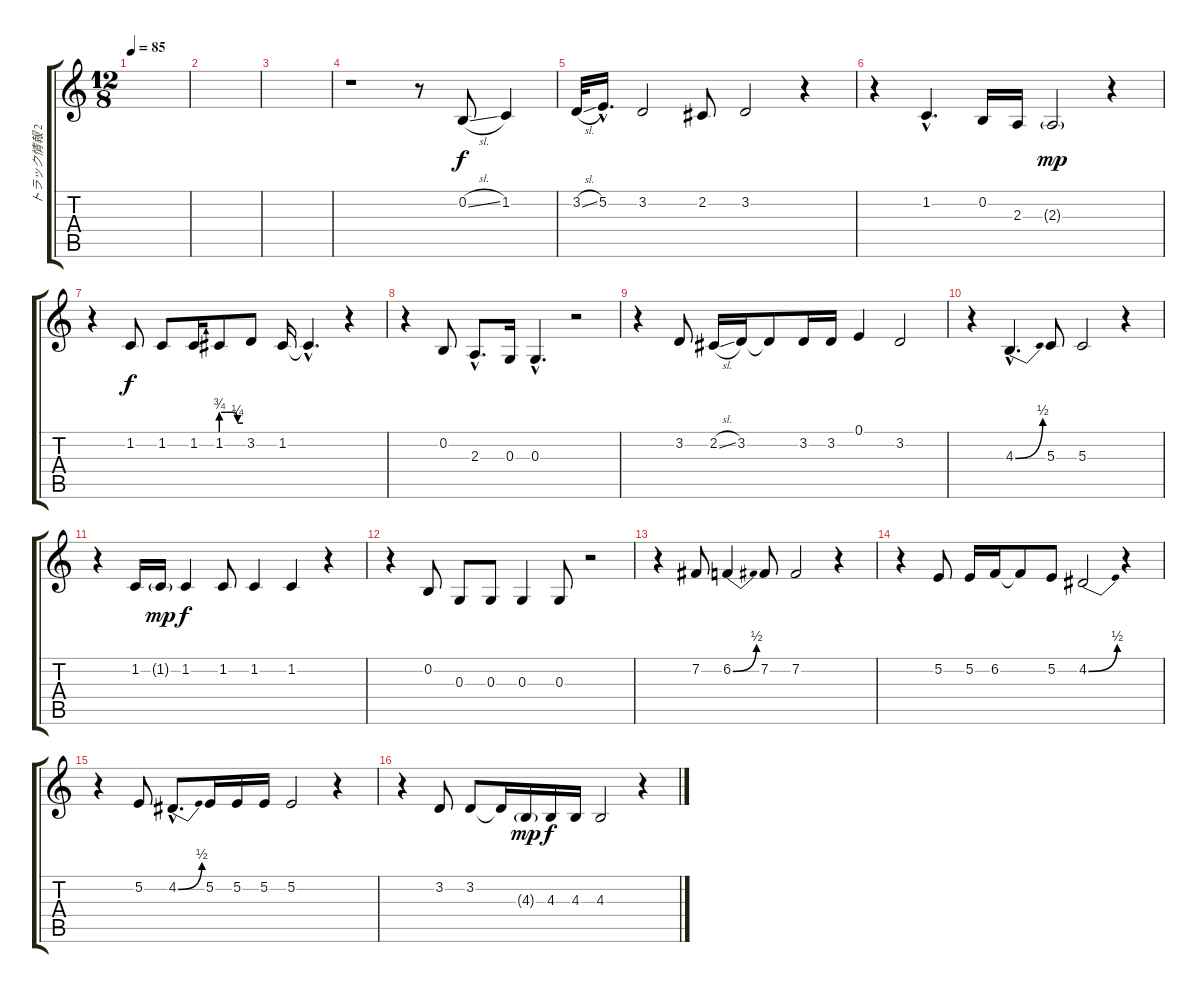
\track ("トラック情報 2" "トラック情報 2") {instrument lead6voice}
\staff {score tabs}
\tuning (E4 B3 G3 D3 A2 E2) {hide}
\ts (12 8)
\tempo 85
\clef g2
\ks c
|
|
|
r.1 r.8 0.2{sl}.8 1.2.4 |
3.2{sl}.32 5.2{hac}.16{d} 3.2.2 2.2.8 3.2.2 r.4 |
r.4 1.2{hac}.4{d} 0.2.16 2.3.16 2.3{g}.2{dy mp} r.4 |
r.4 1.2.8{dy f} 1.2.8 1.2.16 1.2{be (custom 0 3 15 3 30 3 45 1 60 1)}.8 3.2.8 1.2.16 1.2{hac t}.4{d} r.4 |
r.4 0.2.8 2.3{hac}.8{d} 0.3.16 0.3{hac}.4{d} r.2 |
r.4 3.2.8 2.2{sl}.16 3.2.16 3.2{t}.8 3.2.16 3.2.16 0.1.4 3.2.2 |
r.4 4.3{be (bend 0 0 60 2) hac}.4{d} 5.3.8 5.3.2 r.4 |
r.4 1.2.16 1.2{g}.16{dy mp} 1.2.4{dy f} 1.2.8 1.2.4 1.2.4 r.4 |
r.4 0.2.8 0.3.8 0.3.8 0.3.4 0.3.8 r.2 |
r.4 7.2.8 6.2{be (bend 0 0 60 2)}.4 7.2.8 7.2.2 r.4 |
r.4 5.2.8 5.2.16 6.2.16 6.2{t}.8 5.2.8 4.2{be (bend 0 0 60 2)}.2 r.4 |
r.4 5.2.8 4.2{be (bend 0 0 60 2) hac}.8{d} 5.2.16 5.2.16 5.2.16 5.2.2 r.4 |
r.4 3.2.8 3.2.8 3.2{t}.16 4.3{g}.16{dy mp} 4.3.16{dy f} 4.3.16 4.3.2 r.4
